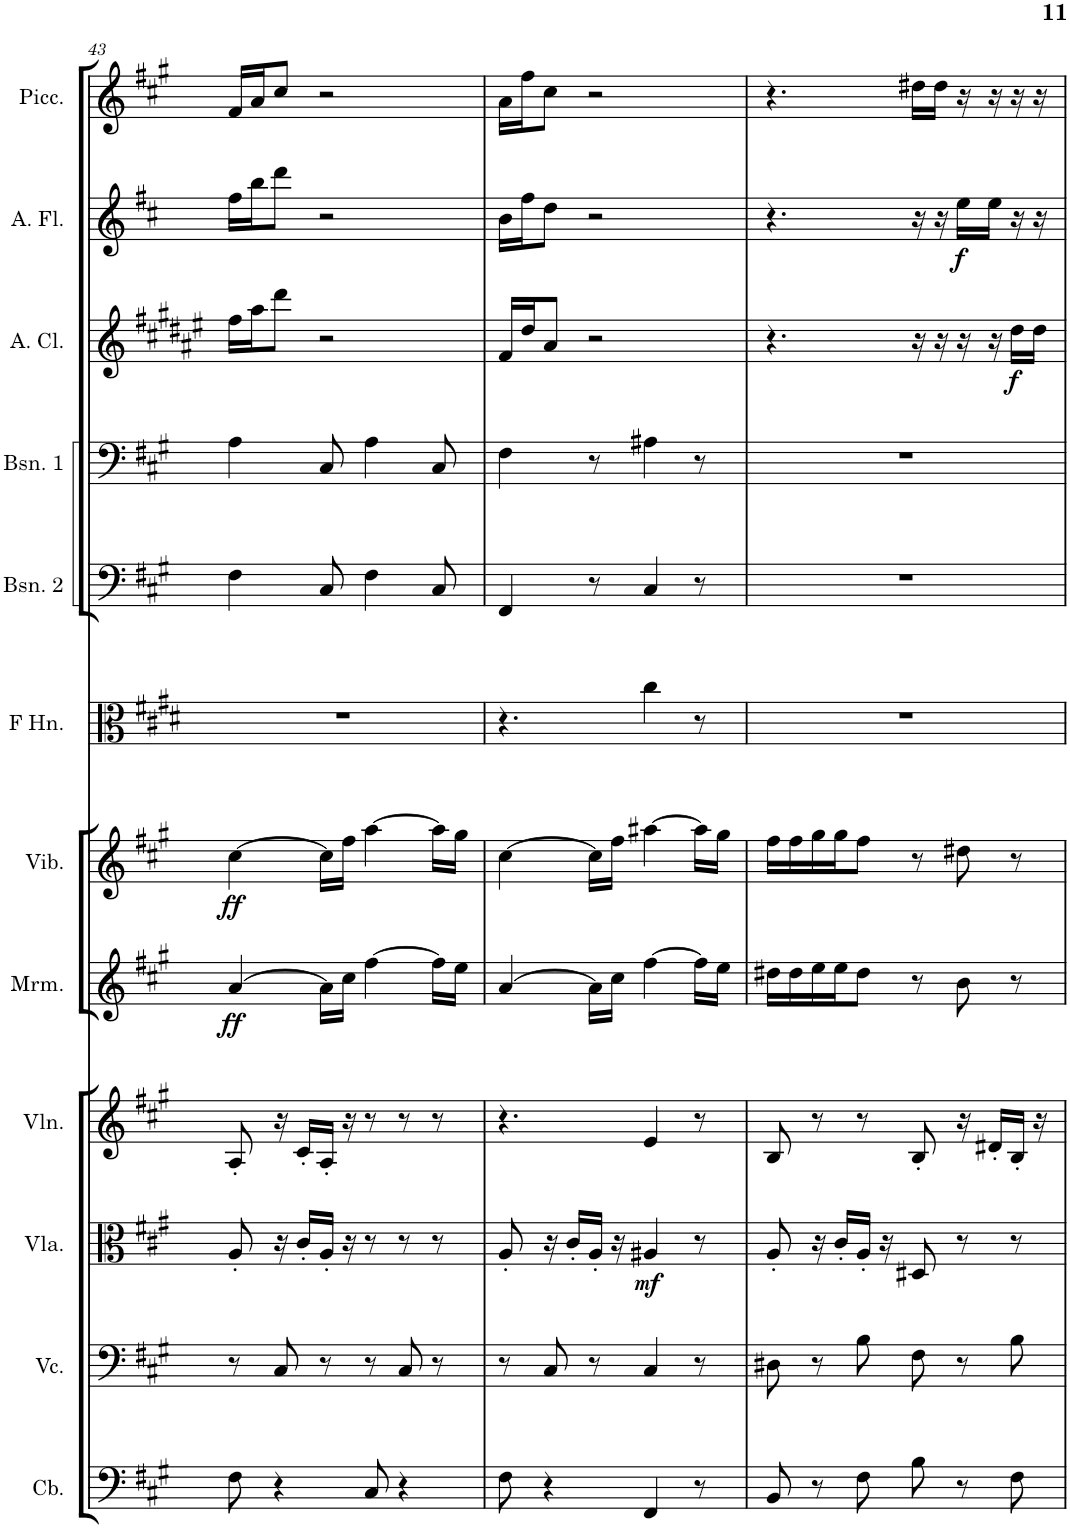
**kern	**kern	**kern	**dynam	**kern	**kern	**dynam	**kern	**dynam	**kern	**kern	**kern	**kern	**dynam	**kern	**dynam	**kern
*part12	*part11	*part10	*part10	*part9	*part8	*part8	*part7	*part7	*part6	*part5	*part4	*part3	*part3	*part2	*part2	*part1
*staff12	*staff11	*staff10	*staff10	*staff9	*staff8	*staff8	*staff7	*staff7	*staff6	*staff5	*staff4	*staff3	*staff3	*staff2	*staff2	*staff1
*I"Contrabass	*I"Violoncello	*I"Viola	*	*I"Violin	*I"Marimba	*	*I"Vibraphone	*	*I"Horn in F	*I"Bassoon 2	*I"Bassoon 1	*I"Alto Clarinet	*	*I"Alto Flute	*	*I"Piccolo
*I'Cb.	*I'Vc.	*I'Vla.	*	*I'Vln.	*I'Mrm.	*	*I'Vib.	*	*	*I'Bsn. 2	*I'Bsn. 1	*I'A. Cl.	*	*I'A. Fl.	*	*I'Picc.
!!LO:PB:g=z
*clefF4	*clefF4	*clefC3	*	*clefG2	*clefG2	*	*clefG2	*	*clefC3	*clefF4	*clefF4	*clefG2	*	*clefG2	*	*clefG2
*Trd7c12	*	*	*	*	*	*	*	*	*Trd4c7	*	*	*Trd5c9	*	*Trd3c5	*	*Trd-7c-12
*k[f#c#g#]	*k[f#c#g#]	*k[f#c#g#]	*	*k[f#c#g#]	*k[f#c#g#]	*	*k[f#c#g#]	*	*k[f#c#g#d#]	*k[f#c#g#]	*k[f#c#g#]	*k[f#c#g#d#a#e#]	*	*k[f#c#]	*	*k[f#c#g#]
*M6/8	*M6/8	*M6/8	*	*M6/8	*M6/8	*	*M6/8	*	*M6/8	*M6/8	*M6/8	*M6/8	*	*M6/8	*	*M6/8
=43	=43	=43	=43	=43	=43	=43	=43	=43	=43	=43	=43	=43	=43	=43	=43	=43
!	!	!	!	!	!	!LO:DY:b	!	!LO:DY:b	!	!	!	!	!	!	!	!
8F#\	8r	8A'/	.	8A'/	[4a/	ff	[4cc#\	ff	2.r	4F#\	4A\	16ff#\LL	.	16ff#\LL	.	16f#/LL
.	.	.	.	.	.	.	.	.	.	.	.	16aa#\J	.	16bb\J	.	16a/J
4r	8C#/	16r	.	16r	.	.	.	.	.	.	.	8ddd#\J	.	8ddd\J	.	8cc#/J
.	.	16c#'/LL	.	16c#'/LL	.	.	.	.	.	.	.	.	.	.	.	.
.	8r	16A'/JJ	.	16A'/JJ	16a\LL]	.	16cc#\LL]	.	.	8C#/	8C#/	2r	.	2r	.	2r
.	.	16r	.	16r	16cc#\JJ	.	16ff#\JJ	.	.	.	.	.	.	.	.	.
8C#/	8r	8r	.	8r	[4ff#\	.	[4aa\	.	.	4F#\	4A\	.	.	.	.	.
4r	8C#/	8r	.	8r	.	.	.	.	.	.	.	.	.	.	.	.
.	8r	8r	.	8r	16ff#\LL]	.	16aa\LL]	.	.	8C#/	8C#/	.	.	.	.	.
.	.	.	.	.	16ee\JJ	.	16gg#\JJ	.	.	.	.	.	.	.	.	.
=44	=44	=44	=44	=44	=44	=44	=44	=44	=44	=44	=44	=44	=44	=44	=44	=44
8F#\	8r	8A'/	.	4.r	[4a/	.	[4cc#\	.	4.r	4FF#/	4F#\	16f#/LL	.	16b\LL	.	16a\LL
.	.	.	.	.	.	.	.	.	.	.	.	16dd#/J	.	16ff#\J	.	16ff#\J
4r	8C#/	16r	.	.	.	.	.	.	.	.	.	8a#/J	.	8dd\J	.	8cc#\J
.	.	16c#'/LL	.	.	.	.	.	.	.	.	.	.	.	.	.	.
.	8r	16A'/JJ	.	.	16a\LL]	.	16cc#\LL]	.	.	8r	8r	2r	.	2r	.	2r
.	.	16r	.	.	16cc#\JJ	.	16ff#\JJ	.	.	.	.	.	.	.	.	.
!	!	!	!LO:DY:b	!	!	!	!	!	!	!	!	!	!	!	!	!
4FF#/	4C#/	4A#X/	mf	4e/	[4ff#\	.	[4aa#X\	.	4cc#\	4C#/	4A#X\	.	.	.	.	.
8r	8r	8r	.	8r	16ff#\LL]	.	16aa#\LL]	.	8r	8r	8r	.	.	.	.	.
.	.	.	.	.	16ee\JJ	.	16gg#\JJ	.	.	.	.	.	.	.	.	.
=45	=45	=45	=45	=45	=45	=45	=45	=45	=45	=45	=45	=45	=45	=45	=45	=45
8BB/	8D#X\	8A'/	.	8B/	16dd#X\LL	.	16ff#\LL	.	2.r	2.r	2.r	4.r	.	4.r	.	4.r
.	.	.	.	.	16dd#\	.	16ff#\	.	.	.	.	.	.	.	.	.
8r	8r	16r	.	8r	16ee\	.	16gg#\	.	.	.	.	.	.	.	.	.
.	.	16c#'/LL	.	.	16ee\J	.	16gg#\J	.	.	.	.	.	.	.	.	.
8F#\	8B\	16A'/JJ	.	8r	8dd#\J	.	8ff#\J	.	.	.	.	.	.	.	.	.
.	.	16r	.	.	.	.	.	.	.	.	.	.	.	.	.	.
8B\	8F#\	8D#X/	.	8B'/	8r	.	8r	.	.	.	.	16r	.	16r	.	16dd#X\LL
.	.	.	.	.	.	.	.	.	.	.	.	16r	.	16r	.	16dd#\JJ
!	!	!	!	!	!	!	!	!	!	!	!	!	!	!	!LO:DY:b	!
8r	8r	8r	.	16r	8b\	.	8dd#X\	.	.	.	.	16r	.	16ee\LL	f	16r
.	.	.	.	16d#X'/LL	.	.	.	.	.	.	.	16r	.	16ee\JJ	.	16r
!	!	!	!	!	!	!	!	!	!	!	!	!	!LO:DY:b	!	!	!
8F#\	8B\	8r	.	16B'/JJ	8r	.	8r	.	.	.	.	16dd#\LL	f	16r	.	16r
.	.	.	.	16r	.	.	.	.	.	.	.	16dd#\JJ	.	16r	.	16r
=	=	=	=	=	=	=	=	=	=	=	=	=	=	=	=	=
*-	*-	*-	*-	*-	*-	*-	*-	*-	*-	*-	*-	*-	*-	*-	*-	*-
